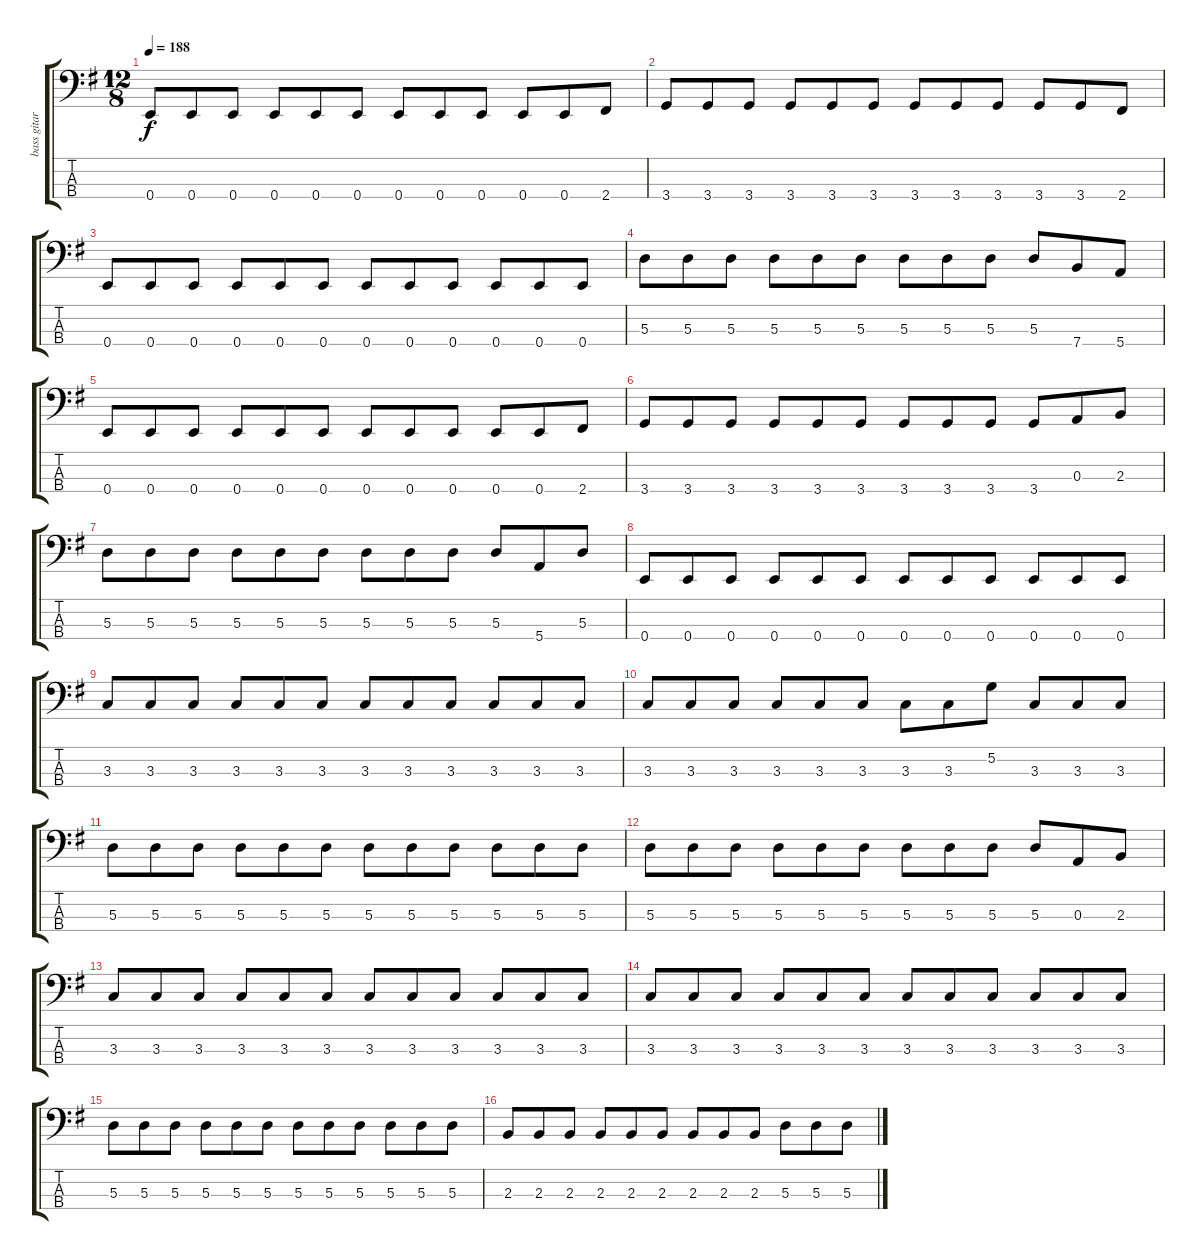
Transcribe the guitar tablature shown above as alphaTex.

\track ("bass gitara" "bass gitar") {instrument electricbassfinger}
\staff {score tabs}
\tuning (G2 D2 A1 E1) {hide}
\ts (12 8)
\tempo 188
\clef f4
\ks g
0.4.8{dy f} 0.4.8 0.4.8 0.4.8 0.4.8 0.4.8 0.4.8 0.4.8 0.4.8 0.4.8 0.4.8 2.4.8 |
3.4.8 3.4.8 3.4.8 3.4.8 3.4.8 3.4.8 3.4.8 3.4.8 3.4.8 3.4.8 3.4.8 2.4.8 |
0.4.8 0.4.8 0.4.8 0.4.8 0.4.8 0.4.8 0.4.8 0.4.8 0.4.8 0.4.8 0.4.8 0.4.8 |
5.3.8 5.3.8 5.3.8 5.3.8 5.3.8 5.3.8 5.3.8 5.3.8 5.3.8 5.3.8 7.4.8 5.4.8 |
0.4.8 0.4.8 0.4.8 0.4.8 0.4.8 0.4.8 0.4.8 0.4.8 0.4.8 0.4.8 0.4.8 2.4.8 |
3.4.8 3.4.8 3.4.8 3.4.8 3.4.8 3.4.8 3.4.8 3.4.8 3.4.8 3.4.8 0.3.8 2.3.8 |
5.3.8 5.3.8 5.3.8 5.3.8 5.3.8 5.3.8 5.3.8 5.3.8 5.3.8 5.3.8 5.4.8 5.3.8 |
0.4.8 0.4.8 0.4.8 0.4.8 0.4.8 0.4.8 0.4.8 0.4.8 0.4.8 0.4.8 0.4.8 0.4.8 |
3.3.8 3.3.8 3.3.8 3.3.8 3.3.8 3.3.8 3.3.8 3.3.8 3.3.8 3.3.8 3.3.8 3.3.8 |
3.3.8 3.3.8 3.3.8 3.3.8 3.3.8 3.3.8 3.3.8 3.3.8 5.2.8 3.3.8 3.3.8 3.3.8 |
5.3.8 5.3.8 5.3.8 5.3.8 5.3.8 5.3.8 5.3.8 5.3.8 5.3.8 5.3.8 5.3.8 5.3.8 |
5.3.8 5.3.8 5.3.8 5.3.8 5.3.8 5.3.8 5.3.8 5.3.8 5.3.8 5.3.8 0.3.8 2.3.8 |
3.3.8 3.3.8 3.3.8 3.3.8 3.3.8 3.3.8 3.3.8 3.3.8 3.3.8 3.3.8 3.3.8 3.3.8 |
3.3.8 3.3.8 3.3.8 3.3.8 3.3.8 3.3.8 3.3.8 3.3.8 3.3.8 3.3.8 3.3.8 3.3.8 |
5.3.8 5.3.8 5.3.8 5.3.8 5.3.8 5.3.8 5.3.8 5.3.8 5.3.8 5.3.8 5.3.8 5.3.8 |
2.3.8 2.3.8 2.3.8 2.3.8 2.3.8 2.3.8 2.3.8 2.3.8 2.3.8 5.3.8 5.3.8 5.3.8
